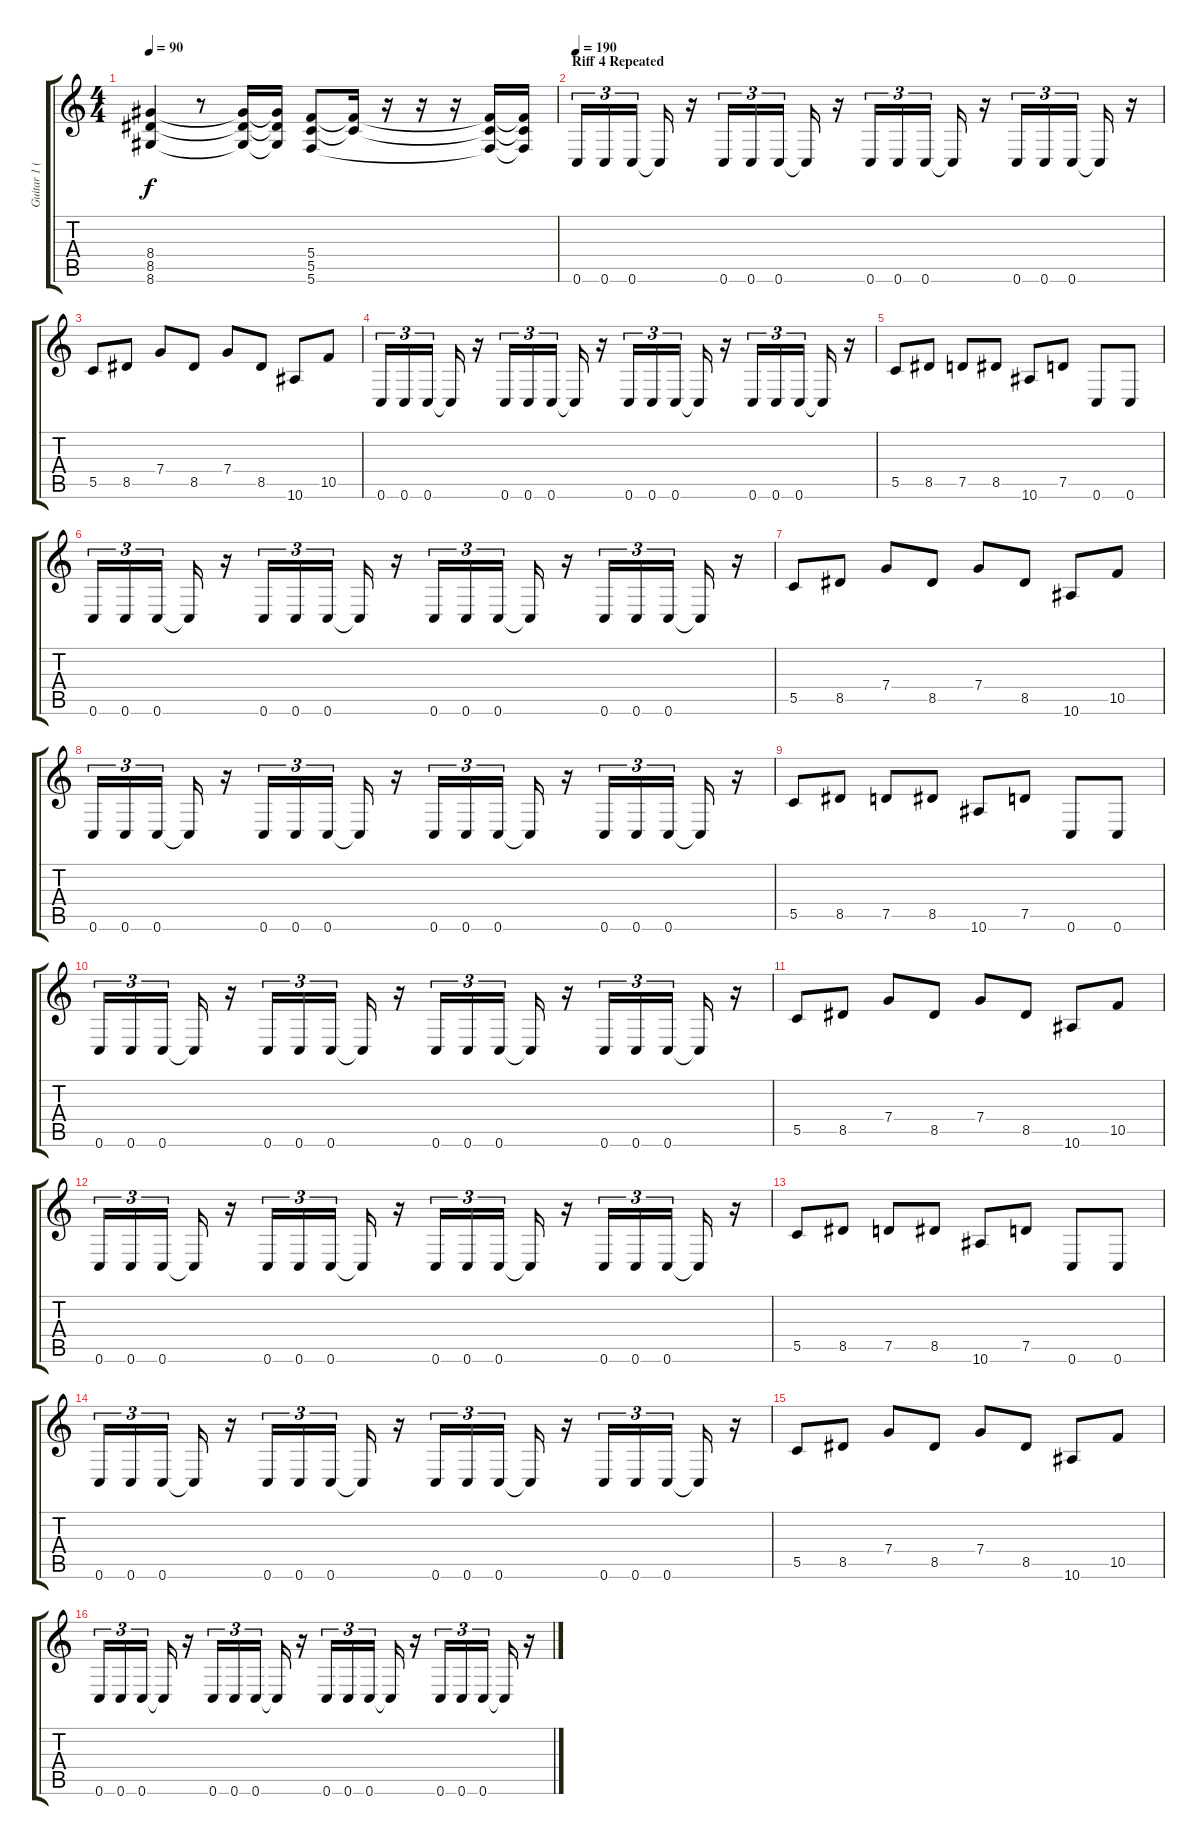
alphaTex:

\track ("Guitar 1 (Hipa)" "Guitar 1 (") {instrument distortionguitar}
\staff {score tabs}
\tuning (D4 A3 F3 C3 G2 C2) {hide}
\ts (4 4)
\tempo 90
\clef g2
\ks c
(8.4 8.5 8.6).4{dy f} r.8 (8.4{t} 8.5{t} 8.6{t}).16 (8.4{t} 8.5{t} 8.6{t}).16 (5.4 5.5 5.6).8 (5.4{t} 5.5{t}).16 r.16 r.16 r.16 (5.4{t} 5.5{t} 5.6{t}).16 (5.4{t} 5.5{t} 5.6{t}).16 |
\section ("" "Riff 4 Repeated")
\tempo 190
0.6.16{tu (3 2)} 0.6.16{tu (3 2)} 0.6.16{tu (3 2)} 0.6{t}.16 r.16 0.6.16{tu (3 2)} 0.6.16{tu (3 2)} 0.6.16{tu (3 2)} 0.6{t}.16 r.16 0.6.16{tu (3 2)} 0.6.16{tu (3 2)} 0.6.16{tu (3 2)} 0.6{t}.16 r.16 0.6.16{tu (3 2)} 0.6.16{tu (3 2)} 0.6.16{tu (3 2)} 0.6{t}.16 r.16 |
5.5.8 8.5.8 7.4.8 8.5.8 7.4.8 8.5.8 10.6.8 10.5.8 |
0.6.16{tu (3 2)} 0.6.16{tu (3 2)} 0.6.16{tu (3 2)} 0.6{t}.16 r.16 0.6.16{tu (3 2)} 0.6.16{tu (3 2)} 0.6.16{tu (3 2)} 0.6{t}.16 r.16 0.6.16{tu (3 2)} 0.6.16{tu (3 2)} 0.6.16{tu (3 2)} 0.6{t}.16 r.16 0.6.16{tu (3 2)} 0.6.16{tu (3 2)} 0.6.16{tu (3 2)} 0.6{t}.16 r.16 |
5.5.8 8.5.8 7.5.8 8.5.8 10.6.8 7.5.8 0.6.8 0.6.8 |
0.6.16{tu (3 2)} 0.6.16{tu (3 2)} 0.6.16{tu (3 2)} 0.6{t}.16 r.16 0.6.16{tu (3 2)} 0.6.16{tu (3 2)} 0.6.16{tu (3 2)} 0.6{t}.16 r.16 0.6.16{tu (3 2)} 0.6.16{tu (3 2)} 0.6.16{tu (3 2)} 0.6{t}.16 r.16 0.6.16{tu (3 2)} 0.6.16{tu (3 2)} 0.6.16{tu (3 2)} 0.6{t}.16 r.16 |
5.5.8 8.5.8 7.4.8 8.5.8 7.4.8 8.5.8 10.6.8 10.5.8 |
0.6.16{tu (3 2)} 0.6.16{tu (3 2)} 0.6.16{tu (3 2)} 0.6{t}.16 r.16 0.6.16{tu (3 2)} 0.6.16{tu (3 2)} 0.6.16{tu (3 2)} 0.6{t}.16 r.16 0.6.16{tu (3 2)} 0.6.16{tu (3 2)} 0.6.16{tu (3 2)} 0.6{t}.16 r.16 0.6.16{tu (3 2)} 0.6.16{tu (3 2)} 0.6.16{tu (3 2)} 0.6{t}.16 r.16 |
5.5.8 8.5.8 7.5.8 8.5.8 10.6.8 7.5.8 0.6.8 0.6.8 |
0.6.16{tu (3 2)} 0.6.16{tu (3 2)} 0.6.16{tu (3 2)} 0.6{t}.16 r.16 0.6.16{tu (3 2)} 0.6.16{tu (3 2)} 0.6.16{tu (3 2)} 0.6{t}.16 r.16 0.6.16{tu (3 2)} 0.6.16{tu (3 2)} 0.6.16{tu (3 2)} 0.6{t}.16 r.16 0.6.16{tu (3 2)} 0.6.16{tu (3 2)} 0.6.16{tu (3 2)} 0.6{t}.16 r.16 |
5.5.8 8.5.8 7.4.8 8.5.8 7.4.8 8.5.8 10.6.8 10.5.8 |
0.6.16{tu (3 2)} 0.6.16{tu (3 2)} 0.6.16{tu (3 2)} 0.6{t}.16 r.16 0.6.16{tu (3 2)} 0.6.16{tu (3 2)} 0.6.16{tu (3 2)} 0.6{t}.16 r.16 0.6.16{tu (3 2)} 0.6.16{tu (3 2)} 0.6.16{tu (3 2)} 0.6{t}.16 r.16 0.6.16{tu (3 2)} 0.6.16{tu (3 2)} 0.6.16{tu (3 2)} 0.6{t}.16 r.16 |
5.5.8 8.5.8 7.5.8 8.5.8 10.6.8 7.5.8 0.6.8 0.6.8 |
0.6.16{tu (3 2)} 0.6.16{tu (3 2)} 0.6.16{tu (3 2)} 0.6{t}.16 r.16 0.6.16{tu (3 2)} 0.6.16{tu (3 2)} 0.6.16{tu (3 2)} 0.6{t}.16 r.16 0.6.16{tu (3 2)} 0.6.16{tu (3 2)} 0.6.16{tu (3 2)} 0.6{t}.16 r.16 0.6.16{tu (3 2)} 0.6.16{tu (3 2)} 0.6.16{tu (3 2)} 0.6{t}.16 r.16 |
5.5.8 8.5.8 7.4.8 8.5.8 7.4.8 8.5.8 10.6.8 10.5.8 |
0.6.16{tu (3 2)} 0.6.16{tu (3 2)} 0.6.16{tu (3 2)} 0.6{t}.16 r.16 0.6.16{tu (3 2)} 0.6.16{tu (3 2)} 0.6.16{tu (3 2)} 0.6{t}.16 r.16 0.6.16{tu (3 2)} 0.6.16{tu (3 2)} 0.6.16{tu (3 2)} 0.6{t}.16 r.16 0.6.16{tu (3 2)} 0.6.16{tu (3 2)} 0.6.16{tu (3 2)} 0.6{t}.16 r.16
